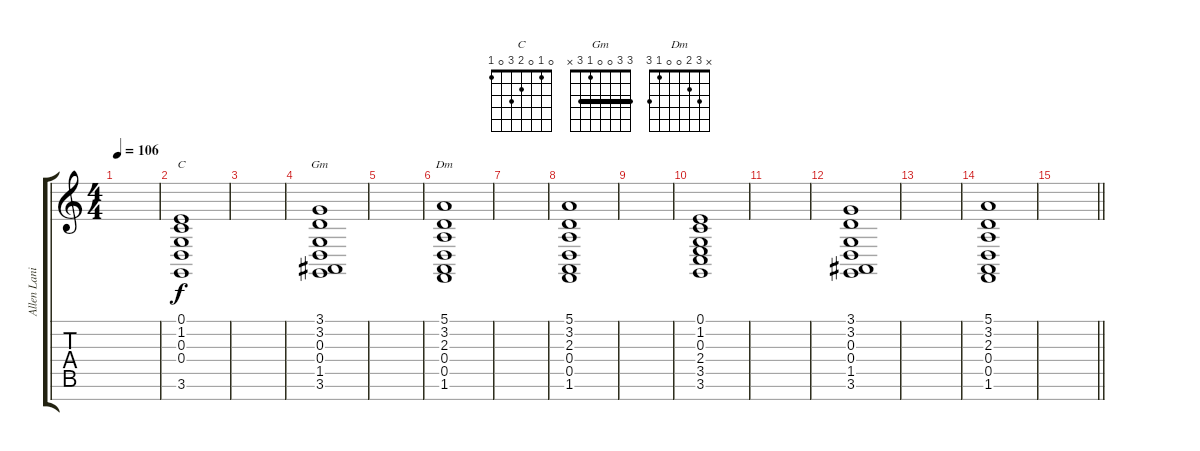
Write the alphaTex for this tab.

\track ("Allen Lanier/Larry Fast" "Allen Lani") {instrument pad6metallic}
\staff {score tabs}
\tuning (E4 B3 G3 D3 A2 E2 B1) {hide}
\chord ("C" 0 1 0 2 3 0 1)
\chord ("Gm" 3 3 0 0 1 3 x) {barre 3}
\chord ("Dm" x 3 2 0 0 1 3)
\ts (4 4)
\tempo 106
\clef g2
\ks c
|
(0.1 1.2 0.3 0.4 3.6).1{ch "C"} |
|
(3.1 3.2 0.3 0.4 1.5 3.6).1{ch "Gm"} |
|
(5.1 3.2 2.3 0.4 0.5 1.6).1{ch "Dm"} |
|
(5.1 3.2 2.3 0.4 0.5 1.6).1 |
|
(0.1 1.2 0.3 2.4 3.5 3.6).1 |
|
(3.1 3.2 0.3 0.4 1.5 3.6).1 |
|
(5.1 3.2 2.3 0.4 0.5 1.6).1 |
\barLineRight lightlight
